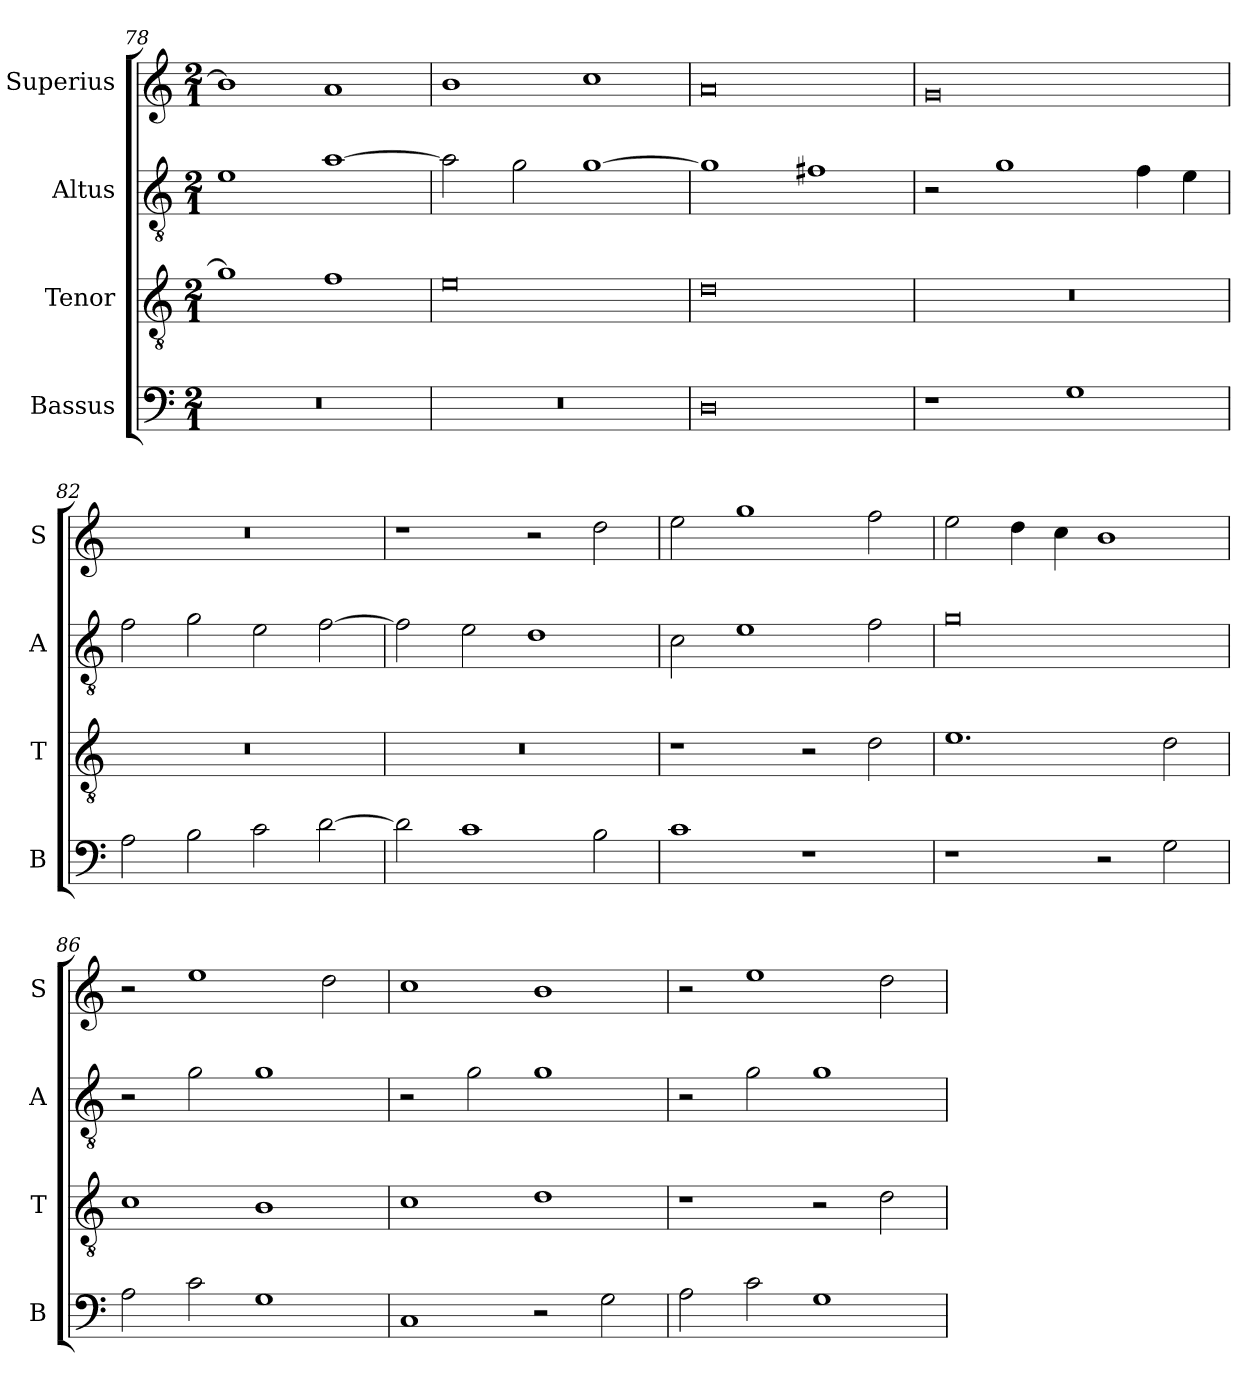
**kern	**kern	**kern	**kern
*part4	*part3	*part2	*part1
*staff4	*staff3	*staff2	*staff1
*I"Bassus	*I"Tenor	*I"Altus	*I"Superius
*I'B	*I'T	*I'A	*I'S
*clefF4	*clefGv2	*clefGv2	*clefG2
*k[]	*k[]	*k[]	*k[]
*M2/1	*M2/1	*M2/1	*M2/1
=78	=78	=78	=78
0r	1g]	1e	1b]
.	1f	[1a	1a
=79	=79	=79	=79
0r	0e	2a]	1b
.	.	2g	.
.	.	[1g	1cc
=80	=80	=80	=80
0D	0d	1g]	0a
.	.	1f#X	.
=81	=81	=81	=81
1r	0r	2r	0g
.	.	1g	.
1G	.	.	.
.	.	4f	.
.	.	4e	.
=82	=82	=82	=82
2A	0r	2f	0r
2B	.	2g	.
2c	.	2e	.
[2d	.	[2f	.
=83	=83	=83	=83
2d]	0r	2f]	1r
1c	.	2e	.
.	.	1d	2r
2B	.	.	2dd
=84	=84	=84	=84
1c	1r	2c	2ee
.	.	1e	1gg
1r	2r	.	.
.	2d	2f	2ff
=85	=85	=85	=85
1r	1.e	0g	2ee
.	.	.	4dd
.	.	.	4cc
2r	.	.	1b
2G	2d	.	.
=86	=86	=86	=86
2A	1c	2r	2r
2c	.	2g	1ee
1G	1B	1g	.
.	.	.	2dd
=87	=87	=87	=87
1C	1c	2r	1cc
.	.	2g	.
2r	1d	1g	1b
2G	.	.	.
=88	=88	=88	=88
2A	1r	2r	2r
2c	.	2g	1ee
1G	2r	1g	.
.	2d	.	2dd
=	=	=	=
*-	*-	*-	*-
